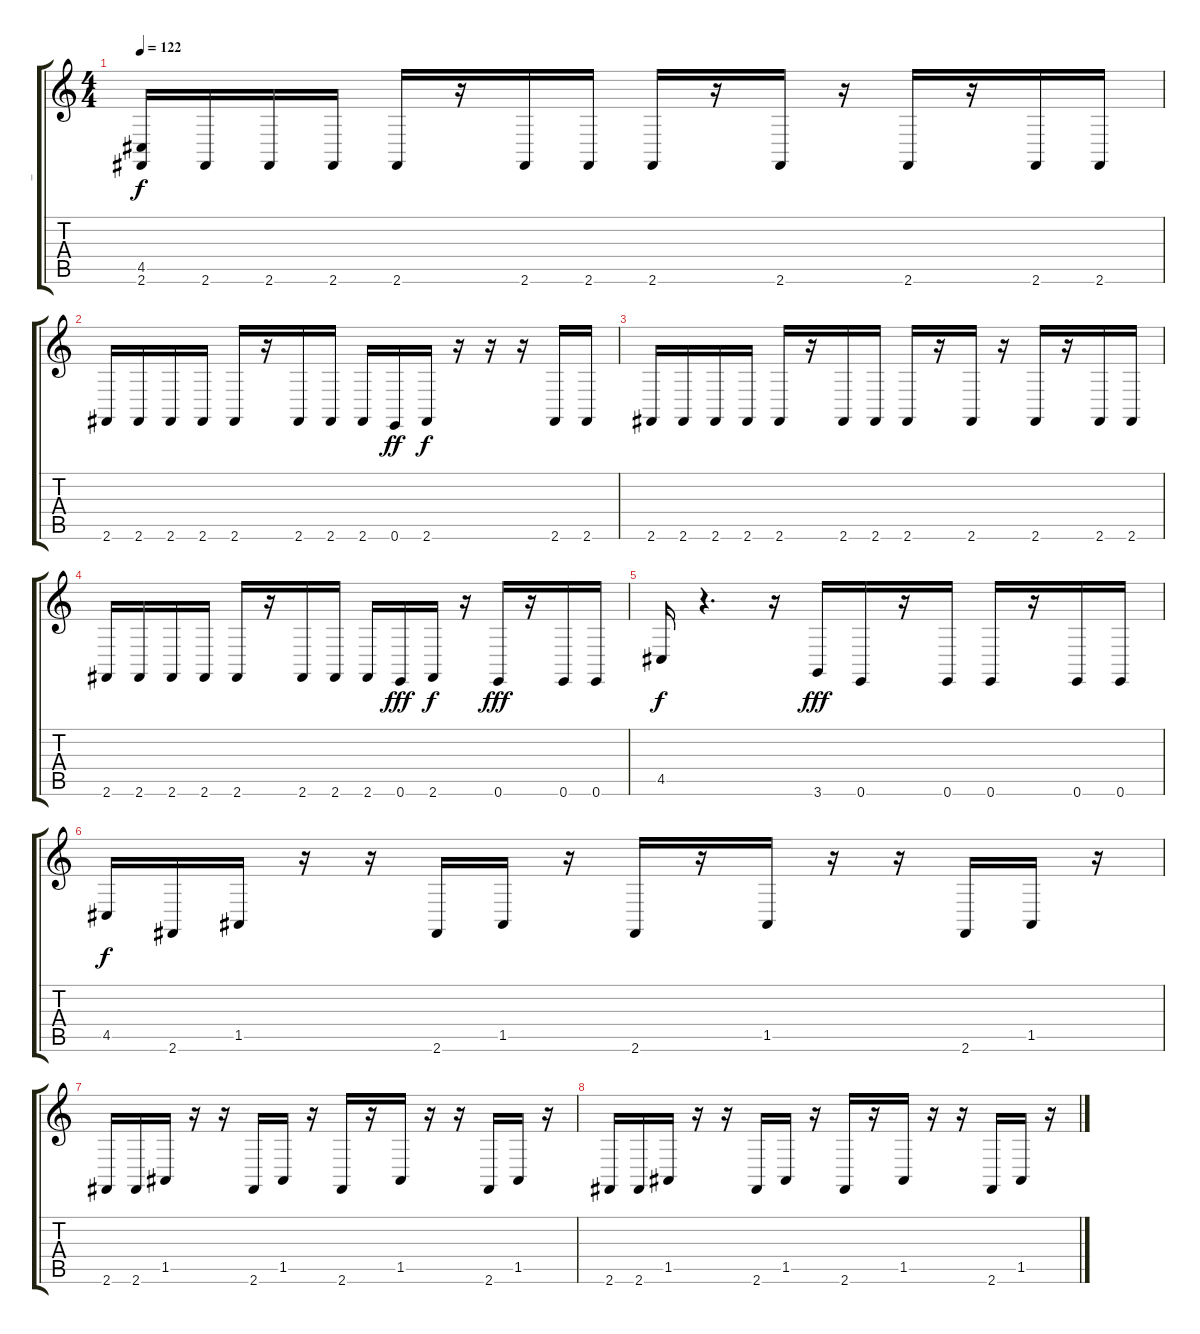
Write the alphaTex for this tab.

\track ("_" "_") {instrument acousticgrandpiano}
\staff {score tabs}
\tuning (E4 B3 G3 D3 A2 E2) {hide}
\ts (4 4)
\tempo 122
\clef g2
\ks c
(4.5 2.6).16{dy f} 2.6.16 2.6.16 2.6.16 2.6.16 r.16 2.6.16 2.6.16 2.6.16 r.16 2.6.16 r.16 2.6.16 r.16 2.6.16 2.6.16 |
2.6.16 2.6.16 2.6.16 2.6.16 2.6.16 r.16 2.6.16 2.6.16 2.6.16 0.6.16{dy ff} 2.6.16{dy f} r.16 r.16 r.16 2.6.16 2.6.16 |
2.6.16 2.6.16 2.6.16 2.6.16 2.6.16 r.16 2.6.16 2.6.16 2.6.16 r.16 2.6.16 r.16 2.6.16 r.16 2.6.16 2.6.16 |
2.6.16 2.6.16 2.6.16 2.6.16 2.6.16 r.16 2.6.16 2.6.16 2.6.16 0.6.16{dy fff} 2.6.16{dy f} r.16 0.6.16{dy fff} r.16 0.6.16 0.6.16 |
4.5.16{dy f} r.4{d} r.16 3.6.16{dy fff} 0.6.16 r.16 0.6.16 0.6.16 r.16 0.6.16 0.6.16 |
4.5.16{dy f} 2.6.16 1.5.16 r.16 r.16 2.6.16 1.5.16 r.16 2.6.16 r.16 1.5.16 r.16 r.16 2.6.16 1.5.16 r.16 |
2.6.16 2.6.16 1.5.16 r.16 r.16 2.6.16 1.5.16 r.16 2.6.16 r.16 1.5.16 r.16 r.16 2.6.16 1.5.16 r.16 |
2.6.16 2.6.16 1.5.16 r.16 r.16 2.6.16 1.5.16 r.16 2.6.16 r.16 1.5.16 r.16 r.16 2.6.16 1.5.16 r.16
